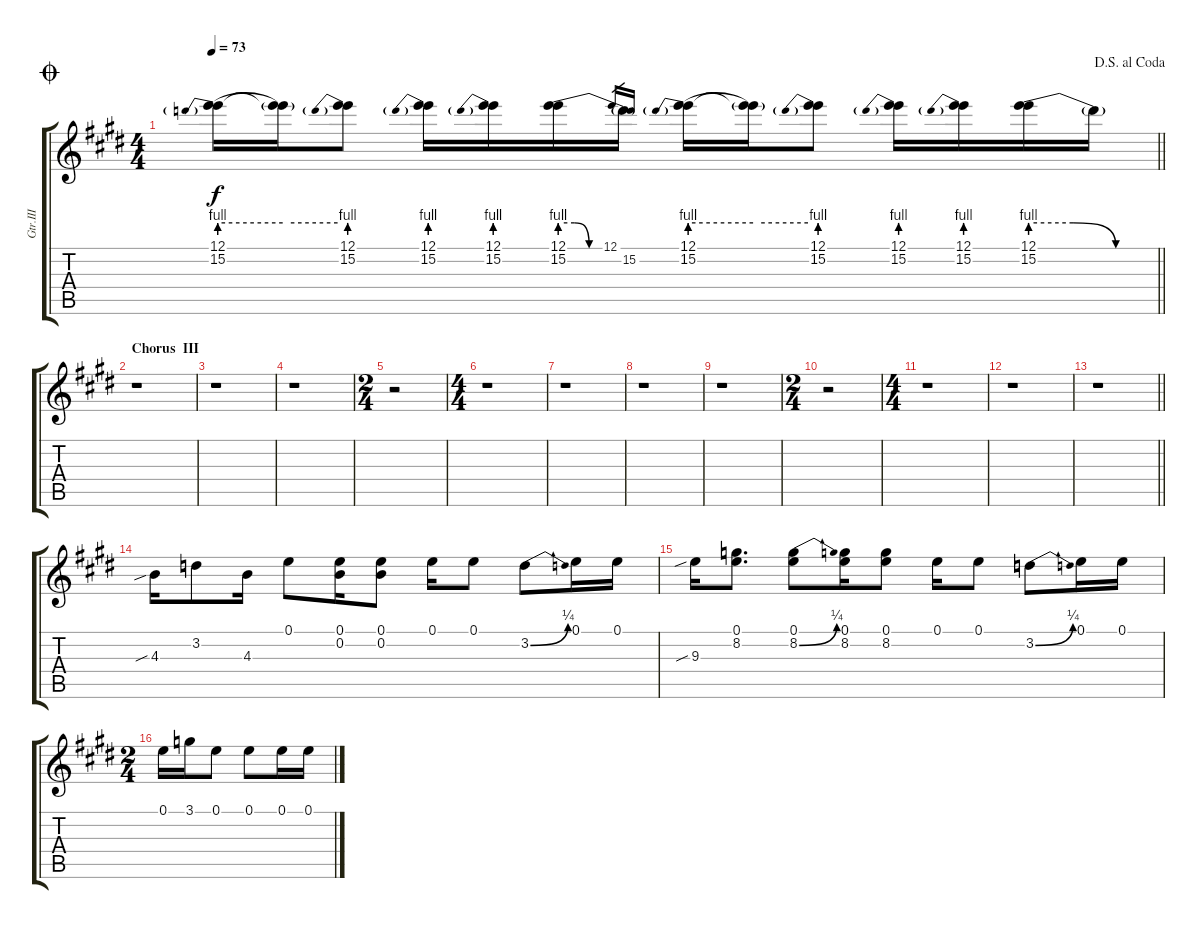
\track ("Gtr.III" "Gtr.III") {instrument distortionguitar}
\staff {score tabs}
\tuning (E4 B3 G3 D3 A2 E2) {hide}
\ts (4 4)
\jump coda
\jump dalsegnoalcoda
\tempo 73
\clef g2
\barLineRight lightlight
\ks c#minor
(12.1 15.2{be (prebend 0 4 60 4)}).16{dy f} (12.1{t} 15.2{be (hold 0 4 60 4) t}).16 (12.1 15.2{be (prebend 0 4 60 4)}).8 (12.1 15.2{be (prebend 0 4 60 4)}).16 (12.1 15.2{be (prebend 0 4 60 4)}).16 (12.1 15.2{be (custom 0 4 20 4 40 0 60 0)}).16 15.2{t}.16 12.1.16{gr} 15.2.16{gr} (12.1 15.2{be (prebend 0 4 60 4)}).16 (12.1{t} 15.2{be (hold 0 4 60 4) t}).16 (12.1 15.2{be (prebend 0 4 60 4)}).8 (12.1 15.2{be (prebend 0 4 60 4)}).16 (12.1 15.2{be (prebend 0 4 60 4)}).16 (12.1 15.2{be (custom 0 4 20 4 40 0 60 0)}).16 15.2{t}.16 |
\section ("" "Chorus  III")
r.1 |
r.1 |
r.1 |
\ts (2 4)
r.2 |
\ts (4 4)
r.1 |
r.1 |
r.1 |
r.1 |
\ts (2 4)
r.2 |
\ts (4 4)
r.1 |
r.1 |
\barLineRight lightlight
r.1 |
4.3{sib}.16 3.2.8 4.3.16 0.1.8 (0.1 0.2).16 (0.1 0.2).8 0.1.16 0.1.8 3.2{be (bend 0 0 60 1)}.8 0.1.16 0.1.16 |
9.3{sib}.16 (0.1 8.2).8{d} (0.1 8.2{be (bend 0 0 60 1)}).8 (0.1 8.2).16 (0.1 8.2).8 0.1.16 0.1.8 3.2{be (bend 0 0 60 1)}.8 0.1.16 0.1.16 |
\ts (2 4)
0.1.16 3.1.16 0.1.8 0.1.8 0.1.16 0.1.16
